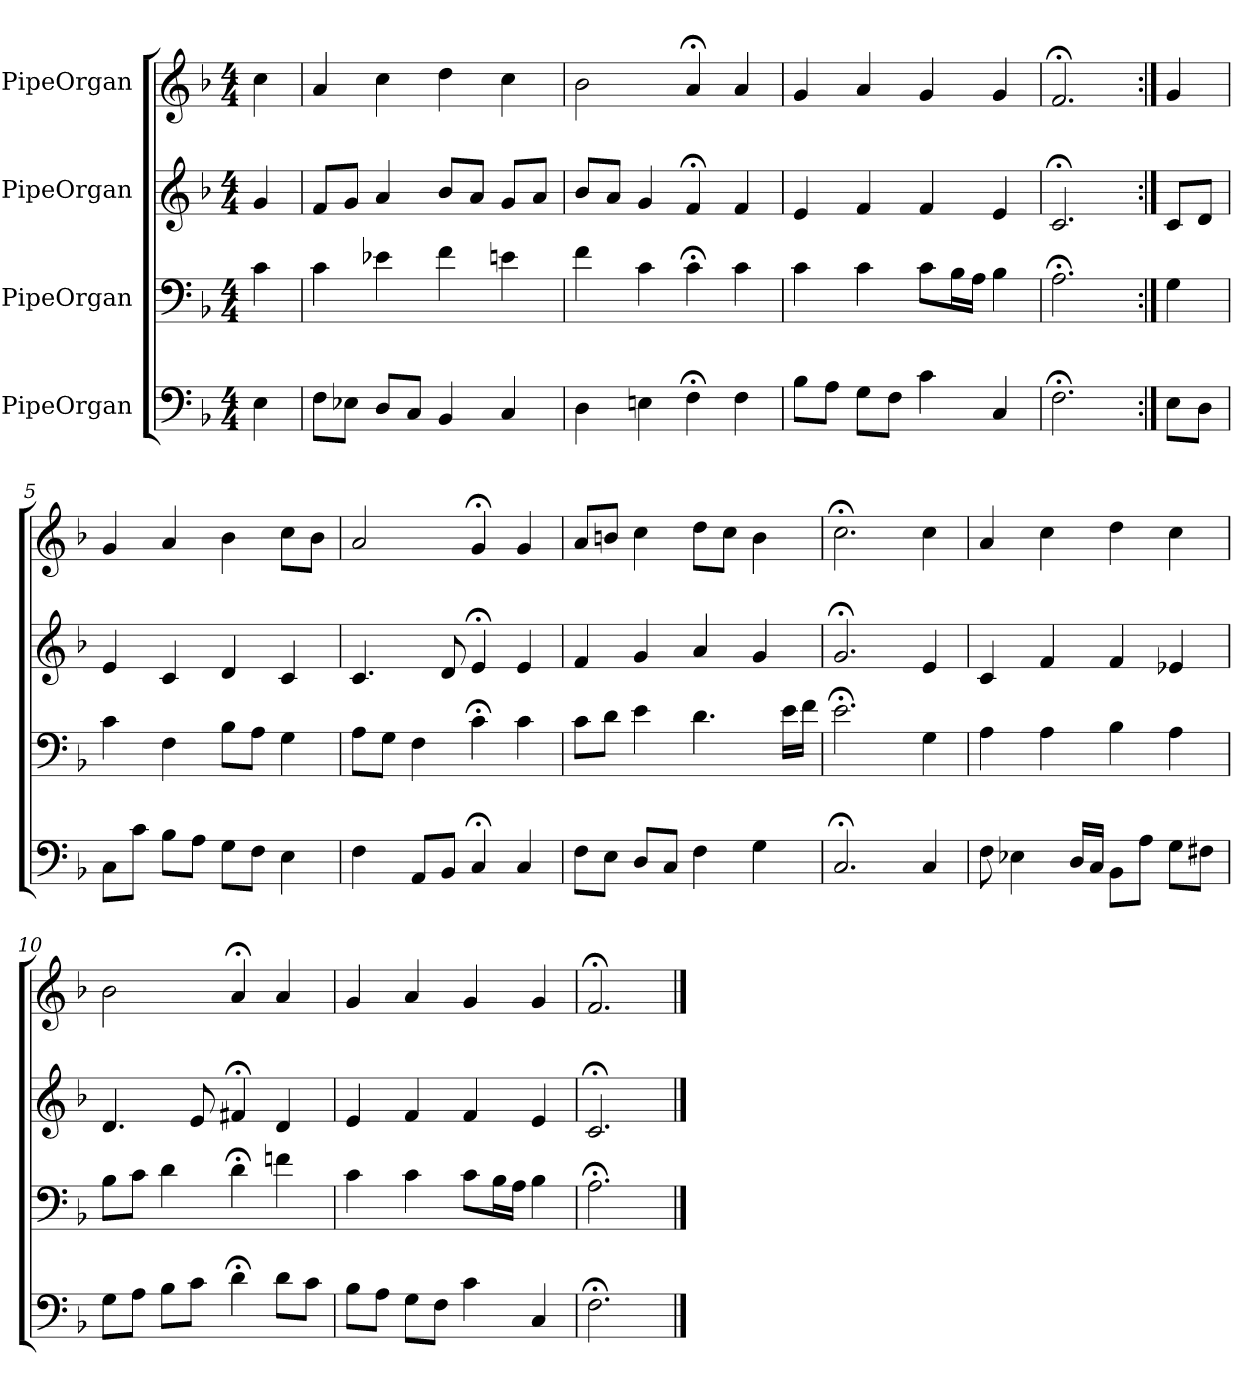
**kern	**kern	**kern	**kern
*part4	*part3	*part2	*part1
*staff4	*staff3	*staff2	*staff1
*I"PipeOrgan	*I"PipeOrgan	*I"PipeOrgan	*I"PipeOrgan
*clefF4	*clefF4	*clefG2	*clefG2
*k[b-]	*k[b-]	*k[b-]	*k[b-]
*F:	*F:	*F:	*F:
*M4/4	*M4/4	*M4/4	*M4/4
*MM60	*MM60	*MM60	*MM60
=	=	=	=
4E	4c	4g	4cc
=1	=1	=1	=1
8F\L	4c	8f/L	4a
8E-X\J	.	8g/J	.
8D/L	4e-X	4a	4cc
8C/J	.	.	.
4BB-	4f	8b-/L	4dd
.	.	8a/J	.
4C	4en	8g/L	4cc
.	.	8a/J	.
=2	=2	=2	=2
4D	4f	8b-/L	2b-
.	.	8a/J	.
4En	4c	4g	.
4F;<	4c;<	4f;<	4a;<
4F	4c	4f	4a
=3	=3	=3	=3
8B-\L	4c	4e	4g
8A\J	.	.	.
8G\L	4c	4f	4a
8F\J	.	.	.
4c	8c\L	4f	4g
.	16B-\L	.	.
.	16A\JJ	.	.
4C	4B-	4e	4g
=4	=4	=4	=4
2.F;<	2.A;<	2.c;<	2.f;<
=:|!	=:|!	=:|!	=:|!
8E\L	4G	8c/L	4g
8D\J	.	8d/J	.
=5	=5	=5	=5
8C\L	4c	4e	4g
8c\J	.	.	.
8B-\L	4F	4c	4a
8A\J	.	.	.
8G\L	8B-\L	4d	4b-
8F\J	8A\J	.	.
4E	4G	4c	8cc\L
.	.	.	8b-\J
=6	=6	=6	=6
4F	8A\L	4.c	2a
.	8G\J	.	.
8AA/L	4F	.	.
8BB-/J	.	8d	.
4C;<	4c;<	4e;<	4g;<
4C	4c	4e	4g
=7	=7	=7	=7
8F\L	8c\L	4f	8a/L
8E\J	8d\J	.	8bn/J
8D/L	4e	4g	4cc
8C/J	.	.	.
4F	4.d	4a	8dd\L
.	.	.	8cc\J
4G	.	4g	4b
.	16e\LL	.	.
.	16f\JJ	.	.
=8	=8	=8	=8
2.C;<	2.e;<	2.g;<	2.cc;<
4C	4G	4e	4cc
=9	=9	=9	=9
8F	4A	4c	4a
4E-X	.	.	.
.	4A	4f	4cc
16D/LL	.	.	.
16C/JJ	.	.	.
8BB-\L	4B-	4f	4dd
8A\J	.	.	.
8G\L	4A	4e-X	4cc
8F#X\J	.	.	.
=10	=10	=10	=10
8G\L	8B-\L	4.d	2b-
8A\J	8c\J	.	.
8B-\L	4d	.	.
8c\J	.	8e	.
4d;<	4d;<	4f#X;<	4a;<
8d\L	4fn	4d	4a
8c\J	.	.	.
=11	=11	=11	=11
8B-\L	4c	4e	4g
8A\J	.	.	.
8G\L	4c	4f	4a
8F\J	.	.	.
4c	8c\L	4f	4g
.	16B-\L	.	.
.	16A\JJ	.	.
4C	4B-	4e	4g
=12	=12	=12	=12
2.F;<	2.A;<	2.c;<	2.f;<
==	==	==	==
*-	*-	*-	*-
